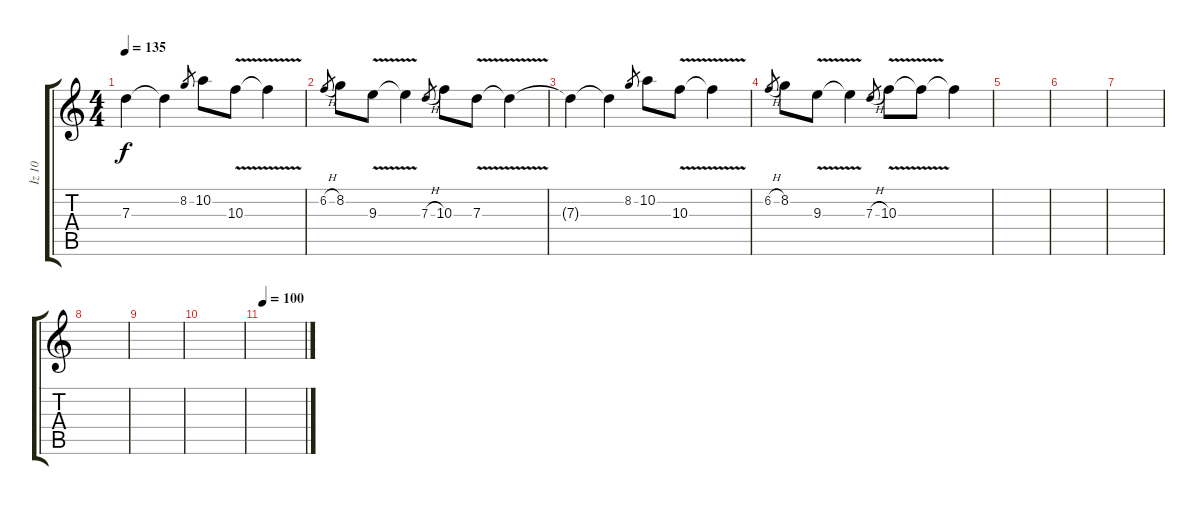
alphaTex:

\track ("İz 10" "İz 10") {instrument overdrivenguitar}
\staff {score tabs}
\tuning (E4 B3 G3 D3 A2 E2) {hide}
\ts (4 4)
\tempo 135
\clef g2
\ks c
7.3{t}.4{dy f} 7.3{t}.4 8.2.8{gr} 10.2.8 10.3{v}.8 10.3{t}.4 |
6.2{h}.8{gr} 8.2.8 9.3{v}.8 9.3{t}.4 7.3{h}.8{gr} 10.3.8 7.3{v}.8 7.3{t}.4 |
7.3{t}.4 7.3{t}.4 8.2.8{gr} 10.2.8 10.3{v}.8 10.3{t}.4 |
6.2{h}.8{gr} 8.2.8 9.3{v}.8 9.3{t}.4 7.3{h}.8{gr} 10.3{v}.8 10.3{t}.8 10.3{t}.4 |
|
|
|
|
|
|
\tempo 80
\tempo 100
